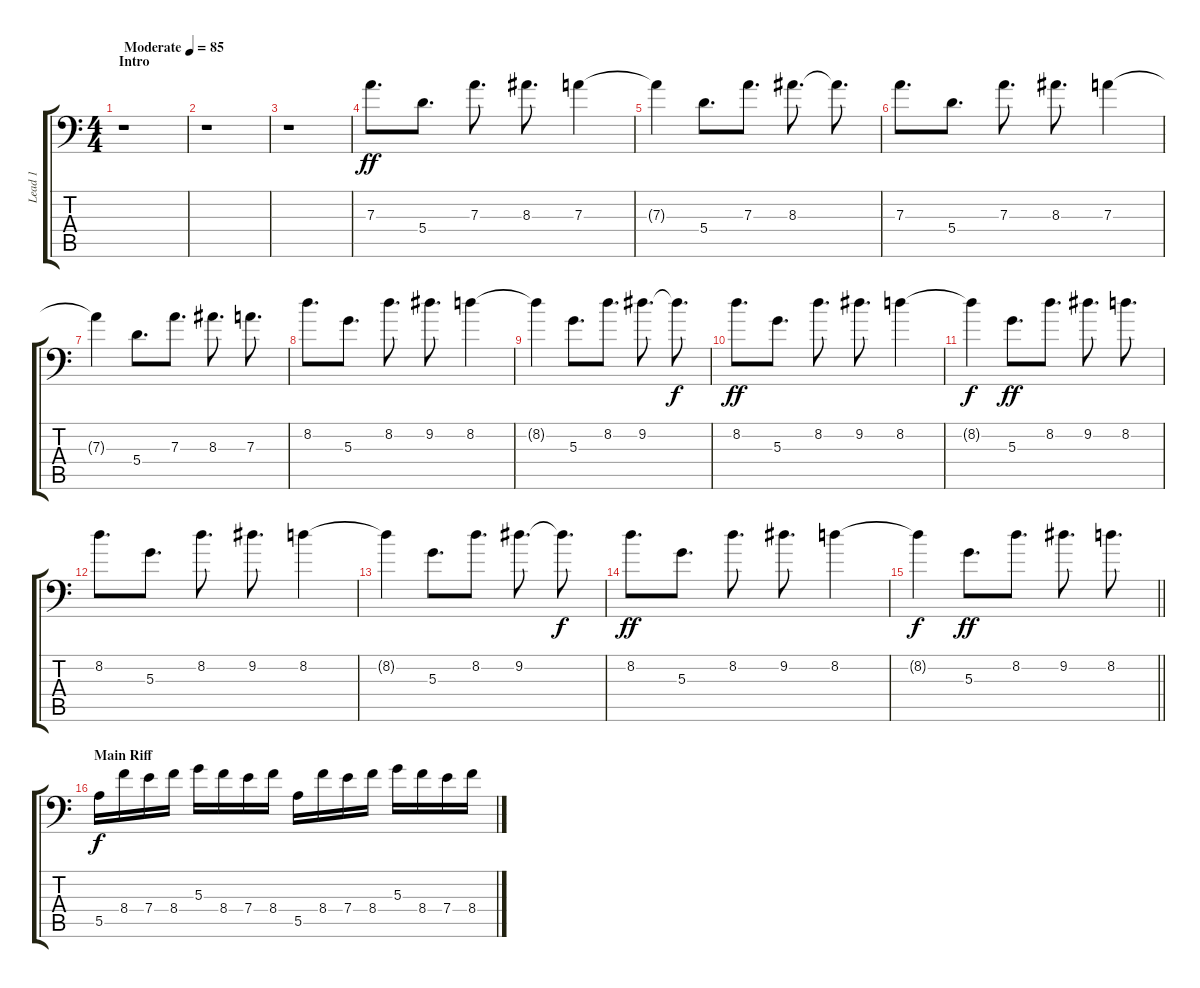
\track ("Lead 1" "Lead 1") {instrument overdrivenguitar}
\staff {score tabs}
\tuning (B3 Gb3 D3 A2 E2 A1) {hide}
\ts (4 4)
\section ("" "Intro")
\tempo (85 "Moderate")
\clef f4
\ks c
r.1{dy ff instrument overdrivenguitar} |
r.1 |
r.1 |
7.3.8{d volume 5} 5.4.8{d} 7.3.8{d} 8.3.8{d} 7.3.4 |
7.3{t}.4 5.4.8{d} 7.3.8{d} 8.3.8{d} 8.3{t}.8{d} |
7.3.8{d} 5.4.8{d} 7.3.8{d} 8.3.8{d} 7.3.4 |
7.3{t}.4 5.4.8{d} 7.3.8{d} 8.3.8{d} 7.3.8{d} |
8.2.8{d volume 6} 5.3.8{d} 8.2.8{d} 9.2.8{d} 8.2.4 |
8.2{t}.4 5.3.8{d} 8.2.8{d} 9.2.8{d} 9.2{t}.8{d dy f} |
8.2.8{d dy ff} 5.3.8{d} 8.2.8{d} 9.2.8{d} 8.2.4 |
8.2{t}.4{dy f} 5.3.8{d dy ff} 8.2.8{d} 9.2.8{d} 8.2.8{d} |
8.2.8{d volume 5} 5.3.8{d} 8.2.8{d} 9.2.8{d} 8.2.4 |
8.2{t}.4 5.3.8{d} 8.2.8{d} 9.2.8{d} 9.2{t}.8{d dy f} |
8.2.8{d dy ff} 5.3.8{d} 8.2.8{d} 9.2.8{d} 8.2.4 |
\barLineRight lightlight
8.2{t}.4{dy f} 5.3.8{d dy ff} 8.2.8{d} 9.2.8{d} 8.2.8{d} |
\section ("" "Main Riff")
5.5.16{dy f volume 11} 8.4.16 7.4.16 8.4.16 5.3.16 8.4.16 7.4.16 8.4.16 5.5.16 8.4.16 7.4.16 8.4.16 5.3.16 8.4.16 7.4.16 8.4.16
